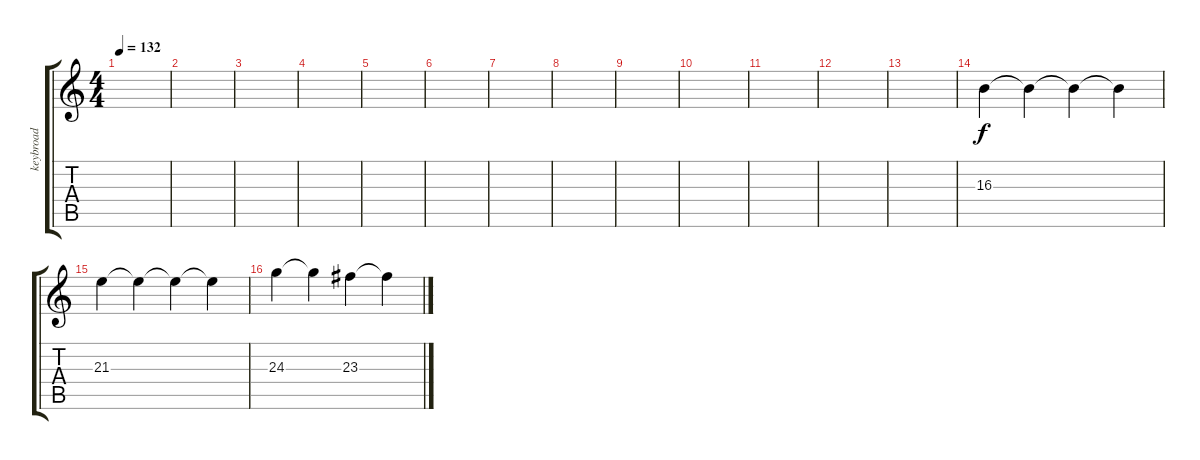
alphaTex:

\track ("keybroad" "keybroad") {instrument cello}
\staff {score tabs}
\tuning (E4 B3 G3 D3 A2 E2) {hide}
\ts (4 4)
\tempo 132
\clef g2
\ks c
|
|
|
|
|
|
|
|
|
|
|
|
|
16.3.4{volume 15 instrument synthbrass1} 16.3{t}.4 16.3{t}.4 16.3{t}.4 |
21.3.4 21.3{t}.4 21.3{t}.4 21.3{t}.4 |
24.3.4 24.3{t}.4 23.3.4 23.3{t}.4
